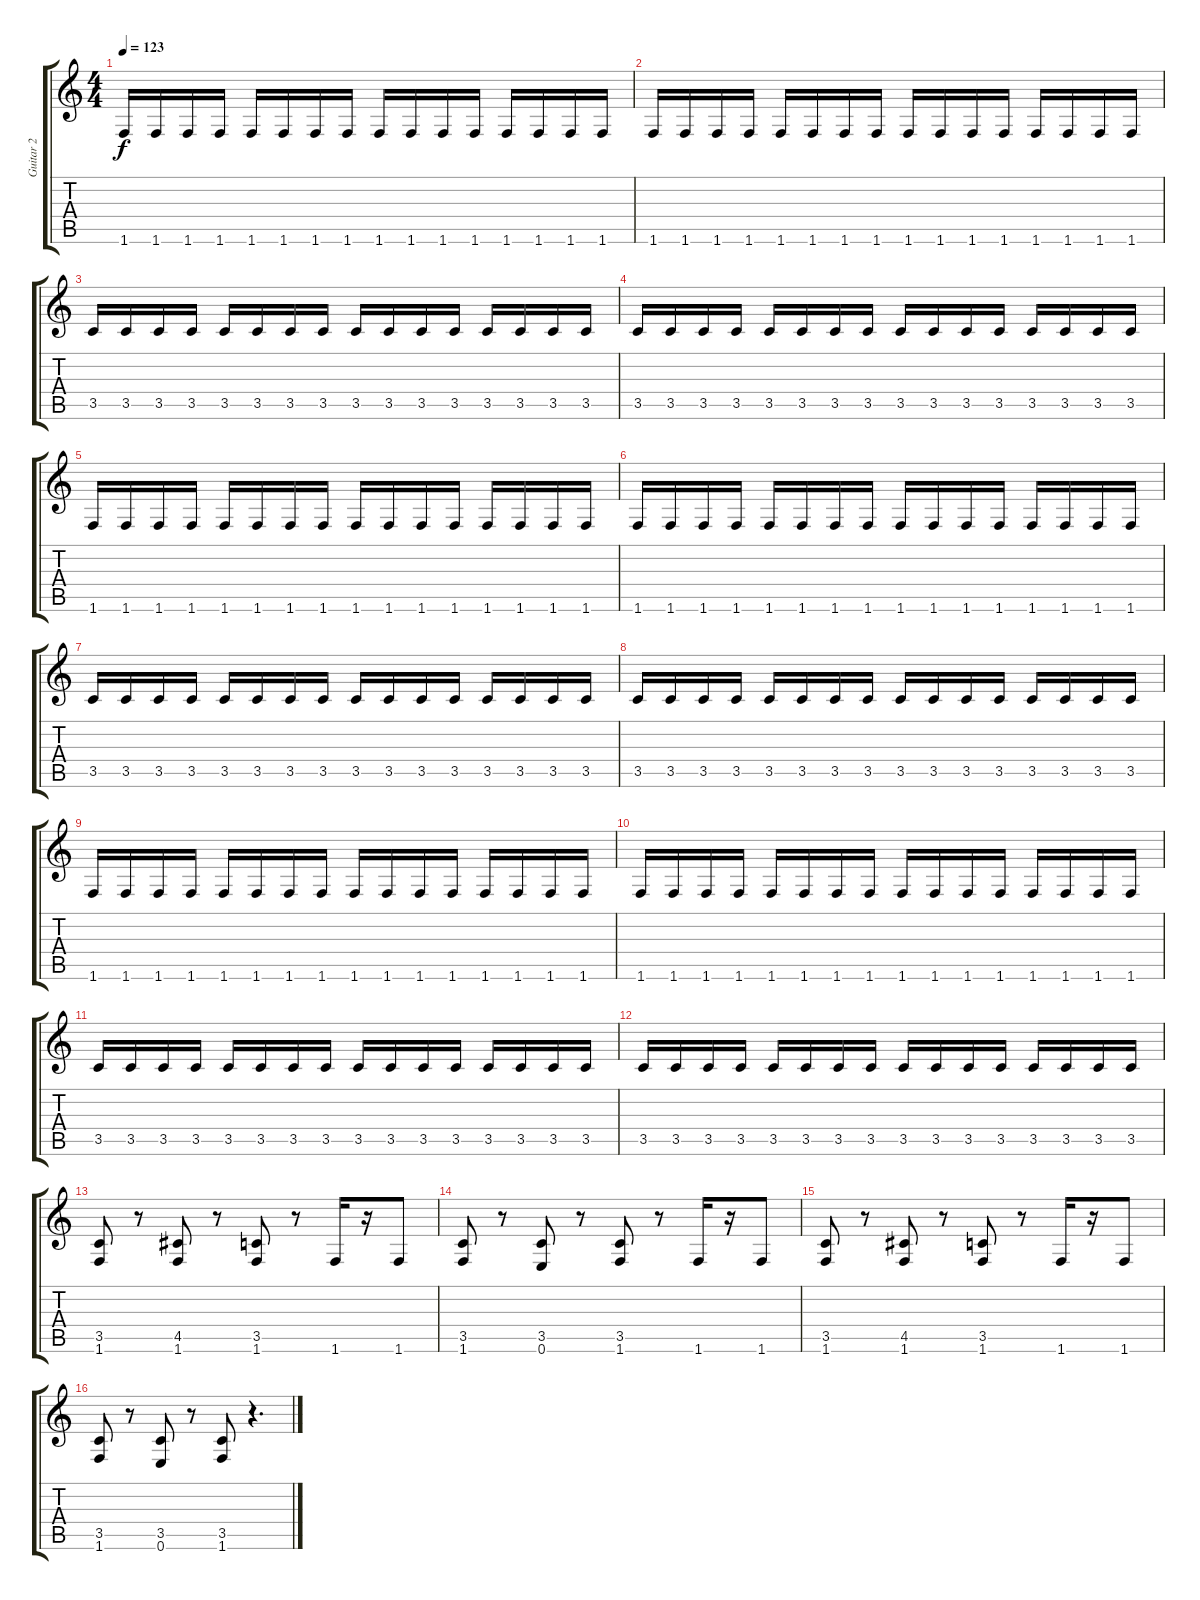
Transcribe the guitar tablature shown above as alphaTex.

\track ("Guitar 2" "Guitar 2") {instrument distortionguitar}
\staff {score tabs}
\tuning (E4 B3 G3 D3 A2 E2) {hide}
\ts (4 4)
\tempo 123
\clef g2
\ks c
1.6.16{dy f} 1.6.16 1.6.16 1.6.16 1.6.16 1.6.16 1.6.16 1.6.16 1.6.16 1.6.16 1.6.16 1.6.16 1.6.16 1.6.16 1.6.16 1.6.16 |
1.6.16 1.6.16 1.6.16 1.6.16 1.6.16 1.6.16 1.6.16 1.6.16 1.6.16 1.6.16 1.6.16 1.6.16 1.6.16 1.6.16 1.6.16 1.6.16 |
3.5.16 3.5.16 3.5.16 3.5.16 3.5.16 3.5.16 3.5.16 3.5.16 3.5.16 3.5.16 3.5.16 3.5.16 3.5.16 3.5.16 3.5.16 3.5.16 |
3.5.16 3.5.16 3.5.16 3.5.16 3.5.16 3.5.16 3.5.16 3.5.16 3.5.16 3.5.16 3.5.16 3.5.16 3.5.16 3.5.16 3.5.16 3.5.16 |
1.6.16 1.6.16 1.6.16 1.6.16 1.6.16 1.6.16 1.6.16 1.6.16 1.6.16 1.6.16 1.6.16 1.6.16 1.6.16 1.6.16 1.6.16 1.6.16 |
1.6.16 1.6.16 1.6.16 1.6.16 1.6.16 1.6.16 1.6.16 1.6.16 1.6.16 1.6.16 1.6.16 1.6.16 1.6.16 1.6.16 1.6.16 1.6.16 |
3.5.16 3.5.16 3.5.16 3.5.16 3.5.16 3.5.16 3.5.16 3.5.16 3.5.16 3.5.16 3.5.16 3.5.16 3.5.16 3.5.16 3.5.16 3.5.16 |
3.5.16 3.5.16 3.5.16 3.5.16 3.5.16 3.5.16 3.5.16 3.5.16 3.5.16 3.5.16 3.5.16 3.5.16 3.5.16 3.5.16 3.5.16 3.5.16 |
1.6.16 1.6.16 1.6.16 1.6.16 1.6.16 1.6.16 1.6.16 1.6.16 1.6.16 1.6.16 1.6.16 1.6.16 1.6.16 1.6.16 1.6.16 1.6.16 |
1.6.16 1.6.16 1.6.16 1.6.16 1.6.16 1.6.16 1.6.16 1.6.16 1.6.16 1.6.16 1.6.16 1.6.16 1.6.16 1.6.16 1.6.16 1.6.16 |
3.5.16 3.5.16 3.5.16 3.5.16 3.5.16 3.5.16 3.5.16 3.5.16 3.5.16 3.5.16 3.5.16 3.5.16 3.5.16 3.5.16 3.5.16 3.5.16 |
3.5.16 3.5.16 3.5.16 3.5.16 3.5.16 3.5.16 3.5.16 3.5.16 3.5.16 3.5.16 3.5.16 3.5.16 3.5.16 3.5.16 3.5.16 3.5.16 |
(3.5 1.6).8 r.8 (4.5 1.6).8 r.8 (3.5 1.6).8 r.8 1.6.16 r.16 1.6.8 |
(3.5 1.6).8 r.8 (3.5 0.6).8 r.8 (3.5 1.6).8 r.8 1.6.16 r.16 1.6.8 |
(3.5 1.6).8 r.8 (4.5 1.6).8 r.8 (3.5 1.6).8 r.8 1.6.16 r.16 1.6.8 |
(3.5 1.6).8 r.8 (3.5 0.6).8 r.8 (3.5 1.6).8 r.4{d}
